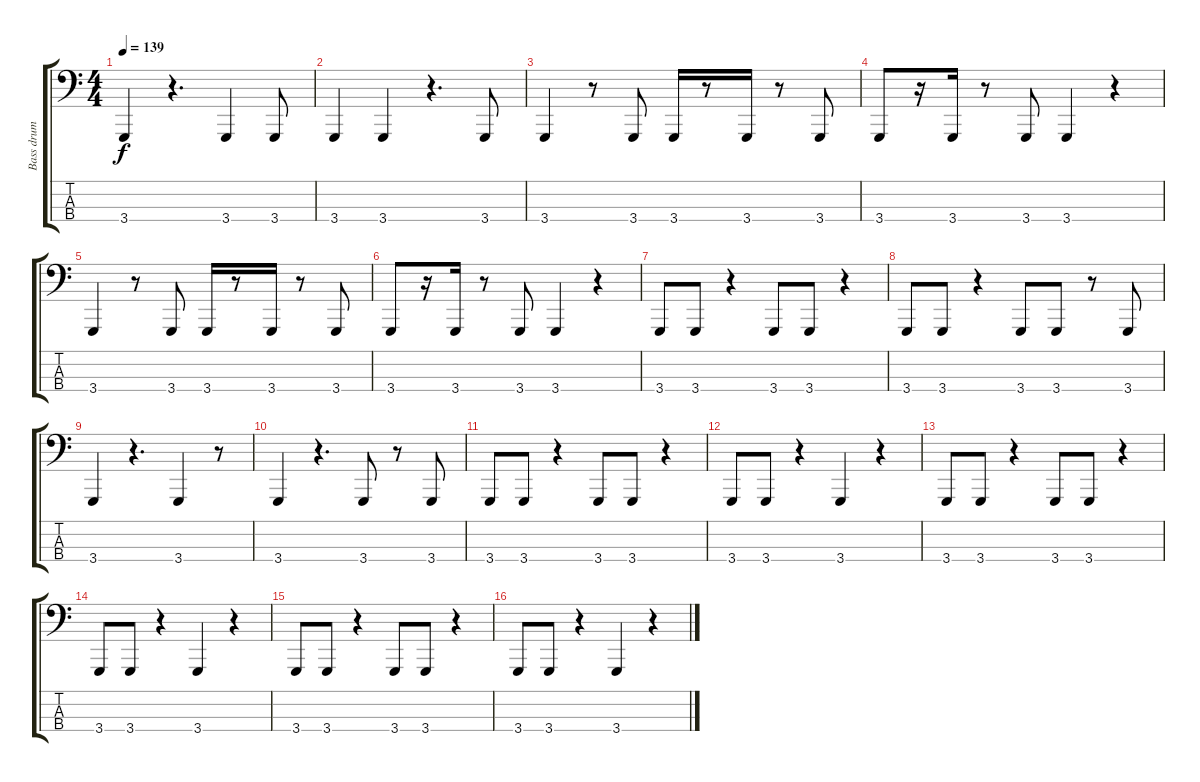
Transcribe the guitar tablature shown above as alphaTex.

\track ("Bass drum" "Bass drum") {instrument taikodrum}
\staff {score tabs}
\tuning (G2 D2 A1 E1) {hide}
\ts (4 4)
\tempo 139
\clef f4
\ks c
3.4.4{dy f} r.4{d} 3.4.4 3.4.8 |
3.4.4 3.4.4 r.4{d} 3.4.8 |
3.4.4 r.8 3.4.8 3.4.16 r.8 3.4.16 r.8 3.4.8 |
3.4.8 r.16 3.4.16 r.8 3.4.8 3.4.4 r.4 |
3.4.4 r.8 3.4.8 3.4.16 r.8 3.4.16 r.8 3.4.8 |
3.4.8 r.16 3.4.16 r.8 3.4.8 3.4.4 r.4 |
3.4.8 3.4.8 r.4 3.4.8 3.4.8 r.4 |
3.4.8 3.4.8 r.4 3.4.8 3.4.8 r.8 3.4.8 |
3.4.4 r.4{d} 3.4.4 r.8 |
3.4.4 r.4{d} 3.4.8 r.8 3.4.8 |
3.4.8 3.4.8 r.4 3.4.8 3.4.8 r.4 |
3.4.8 3.4.8 r.4 3.4.4 r.4 |
3.4.8 3.4.8 r.4 3.4.8 3.4.8 r.4 |
3.4.8 3.4.8 r.4 3.4.4 r.4 |
3.4.8 3.4.8 r.4 3.4.8 3.4.8 r.4 |
3.4.8 3.4.8 r.4 3.4.4 r.4
